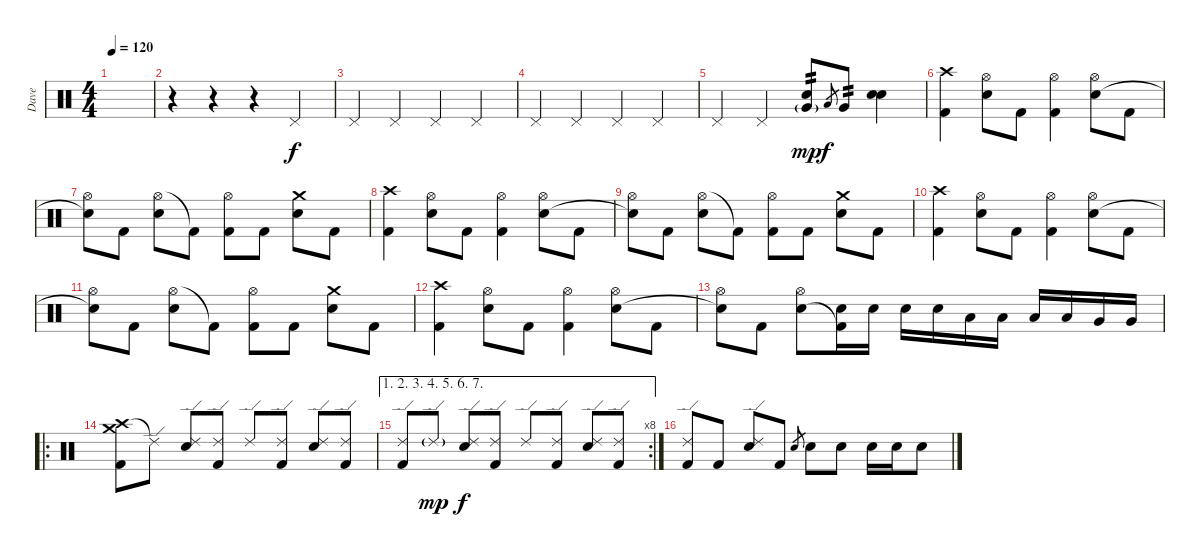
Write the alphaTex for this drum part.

\track ("Dave" "Dave") {instrument percussion}
\staff {score}
\articulation defaults
\ts (4 4)
\tempo 120
\clef neutral
\ks c
|
r.4 r.4 r.4 "Pedal Hi-Hat (hit)".4 |
"Pedal Hi-Hat (hit)".4 "Pedal Hi-Hat (hit)".4 "Pedal Hi-Hat (hit)".4 "Pedal Hi-Hat (hit)".4 |
"Pedal Hi-Hat (hit)".4 "Pedal Hi-Hat (hit)".4 "Pedal Hi-Hat (hit)".4 "Pedal Hi-Hat (hit)".4 |
"Pedal Hi-Hat (hit)".4 "Pedal Hi-Hat (hit)".4 ("Very Low Tom (hit)"{g} "Snare (hit) 2").8{tp 2 dy mp} "Low Tom (hit)".8{gr dy f} "Very Low Tom (hit)".8{tp 2} ("Snare (hit) 2" "Snare (hit) 2").4{bd 240} |
("Crash high (hit)" "Kick (hit) 2").4 ("Hi-Hat (open)" "Snare (hit) 2").8 "Kick (hit) 2".8 ("Hi-Hat (open)" "Kick (hit) 2").4 ("Hi-Hat (open)" "Snare (hit) 2").8 "Kick (hit) 2".8 |
("Hi-Hat (open)" "Snare (hit)"{t}).8 "Kick (hit) 2".8 ("Hi-Hat (open)" "Snare (hit) 2").8 "Kick (hit) 2"{t}.8 ("Hi-Hat (open)" "Kick (hit) 2").8 "Kick (hit) 2".8 ("Crash medium (hit)" "Snare (hit) 2").8 "Kick (hit) 2".8 |
("Crash high (hit)" "Kick (hit) 2").4 ("Hi-Hat (open)" "Snare (hit) 2").8 "Kick (hit) 2".8 ("Hi-Hat (open)" "Kick (hit) 2").4 ("Hi-Hat (open)" "Snare (hit) 2").8 "Kick (hit) 2".8 |
("Hi-Hat (open)" "Snare (hit)"{t}).8 "Kick (hit) 2".8 ("Hi-Hat (open)" "Snare (hit) 2").8 "Kick (hit) 2"{t}.8 ("Hi-Hat (open)" "Kick (hit) 2").8 "Kick (hit) 2".8 ("Crash medium (hit)" "Snare (hit) 2").8 "Kick (hit) 2".8 |
("Crash high (hit)" "Kick (hit) 2").4 ("Hi-Hat (open)" "Snare (hit) 2").8 "Kick (hit) 2".8 ("Hi-Hat (open)" "Kick (hit) 2").4 ("Hi-Hat (open)" "Snare (hit) 2").8 "Kick (hit) 2".8 |
("Hi-Hat (open)" "Snare (hit)"{t}).8 "Kick (hit) 2".8 ("Hi-Hat (open)" "Snare (hit) 2").8 "Kick (hit) 2"{t}.8 ("Hi-Hat (open)" "Kick (hit) 2").8 "Kick (hit) 2".8 ("Crash medium (hit)" "Snare (hit) 2").8 "Kick (hit) 2".8 |
("Crash high (hit)" "Kick (hit) 2").4 ("Hi-Hat (open)" "Snare (hit) 2").8 "Kick (hit) 2".8 ("Hi-Hat (open)" "Kick (hit) 2").4 ("Hi-Hat (open)" "Snare (hit) 2").8 "Kick (hit) 2".8 |
("Hi-Hat (open)" "Snare (hit)"{t}).8 "Kick (hit) 2".8 ("Hi-Hat (open)" "Snare (hit) 2").8 ("Snare (hit) 2" "Kick (hit) 2"{t}).16 "Snare (hit) 2".16 "Snare (hit) 2".16 "Snare (hit) 2".16 "Low Tom (hit)".16 "Low Tom (hit)".16 "Low Tom (hit)".16 "Low Tom (hit)".16 "Very Low Tom (hit)".16 "Very Low Tom (hit)".16 |
\ro
("Crash high (hit)" "Crash medium (hit)" "Kick (hit) 2").8 "Ride (edge) 2"{t}.8 ("Ride (edge) 2" "Snare (hit) 2").8 ("Ride (edge) 2" "Kick (hit) 2").8 "Ride (edge) 2".8 ("Ride (edge) 2" "Kick (hit) 2").8 ("Ride (edge) 2" "Snare (hit) 2").8 ("Ride (edge) 2" "Kick (hit) 2").8 |
\ae (1 2 3 4 5 6 7)
\rc 8
("Ride (edge) 2" "Kick (hit) 2").8 "Ride (edge) 2"{g}.8{dy mp} ("Ride (edge) 2" "Snare (hit) 2").8{dy f} ("Ride (edge) 2" "Kick (hit) 2").8 "Ride (edge) 2".8 ("Ride (edge) 2" "Kick (hit) 2").8 ("Ride (edge) 2" "Snare (hit) 2").8 ("Ride (edge) 2" "Kick (hit) 2").8 |
("Ride (edge) 2" "Kick (hit) 2").8 "Kick (hit) 2".8 ("Ride (edge) 2" "Snare (hit) 2").8 "Kick (hit) 2".8 "Snare (hit) 2".8{gr} "Snare (hit) 2".8 "Snare (hit) 2".8 "Snare (hit) 2".16 "Snare (hit) 2".16 "Snare (hit) 2".8
